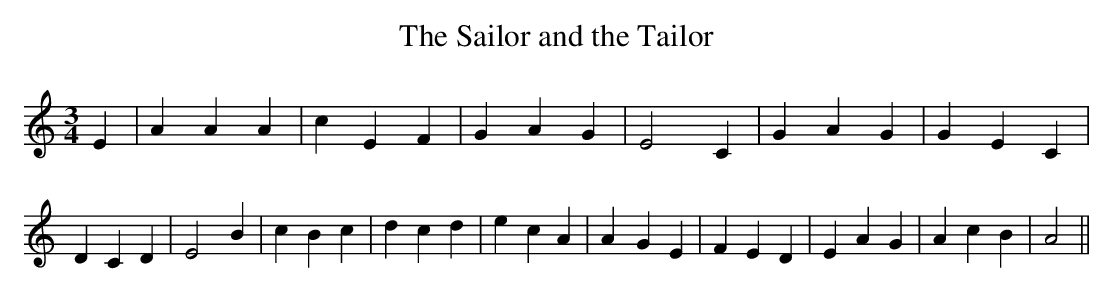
X:1
T:The Sailor and the Tailor
M:3/4
L:1/4
K:C
 E| A A A| c E F| G A G| E2 C| G A G| G E C| D C D| E2 B| c B c| d c d|\
 e c A| A- G E| F E D| E A G| A c B| A2||
